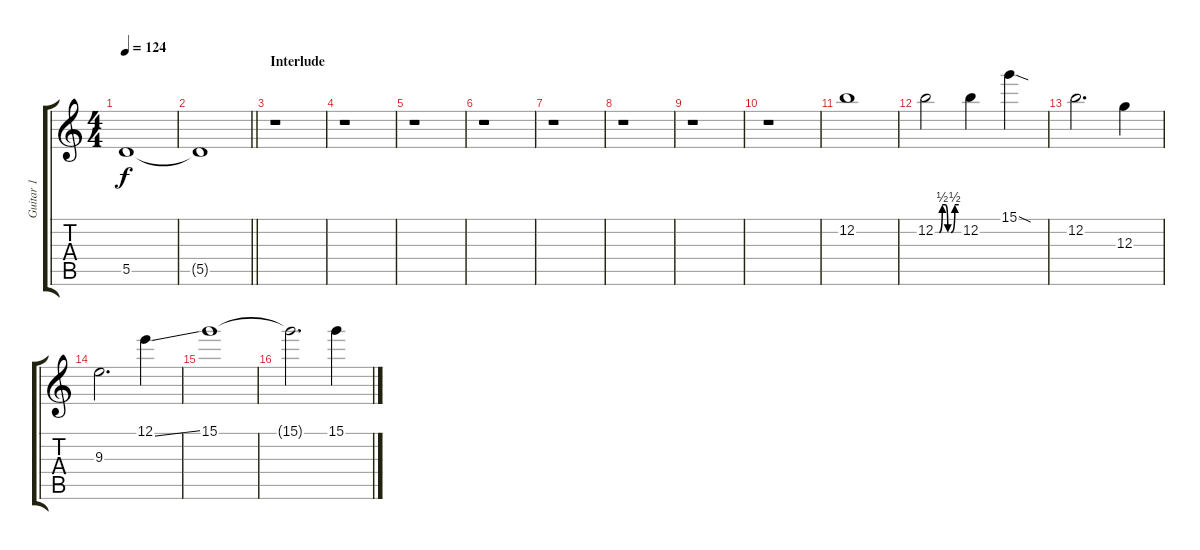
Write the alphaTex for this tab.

\track ("Guitar 1" "Guitar 1") {instrument overdrivenguitar}
\staff {score tabs}
\tuning (E4 B3 G3 D3 A2 E2) {hide}
\ts (4 4)
\tempo 124
\clef g2
\ks c
5.5{t}.1{dy f} |
\barLineRight lightlight
5.5{t}.1 |
\section ("" "Interlude")
r.1 |
r.1 |
r.1 |
r.1 |
r.1 |
r.1 |
r.1 |
r.1 |
12.2.1{volume 10} |
12.2{be (custom 0 0 10 0 18 2 25 2 32 0 40 0 50 2 60 2)}.2 12.2.4 15.1{sod}.4 |
12.2.2{d} 12.3.4 |
9.3.2{d} 12.1{ss}.4 |
15.1.1 |
15.1{t}.2{d} 15.1{ss}.4
